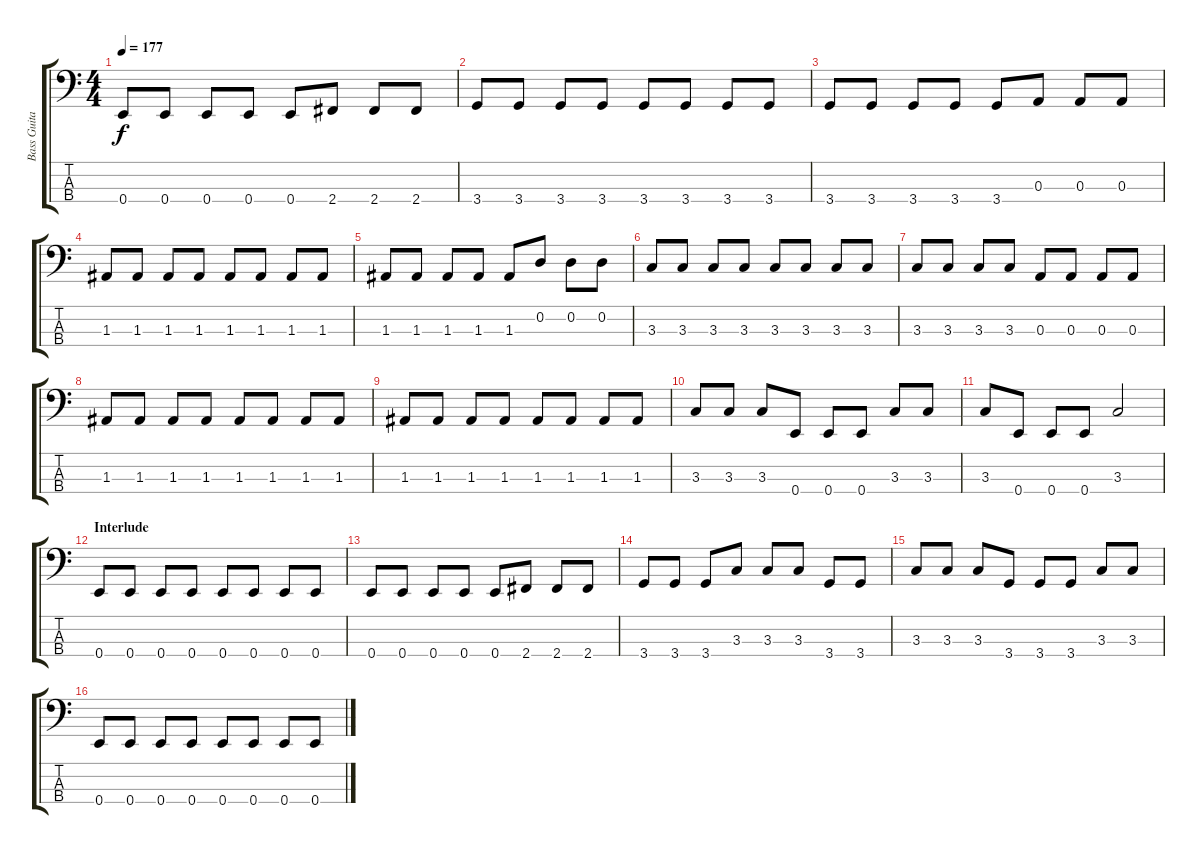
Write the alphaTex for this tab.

\track ("Bass Guitar" "Bass Guita") {instrument electricbasspick}
\staff {score tabs}
\tuning (G2 D2 A1 E1) {hide}
\ts (4 4)
\tempo 177
\clef f4
\ks c
0.4.8{dy f} 0.4.8 0.4.8 0.4.8 0.4.8 2.4.8 2.4.8 2.4.8 |
3.4.8 3.4.8 3.4.8 3.4.8 3.4.8 3.4.8 3.4.8 3.4.8 |
3.4.8 3.4.8 3.4.8 3.4.8 3.4.8 0.3.8 0.3.8 0.3.8 |
1.3.8 1.3.8 1.3.8 1.3.8 1.3.8 1.3.8 1.3.8 1.3.8 |
1.3.8 1.3.8 1.3.8 1.3.8 1.3.8 0.2.8 0.2.8 0.2.8 |
3.3.8 3.3.8 3.3.8 3.3.8 3.3.8 3.3.8 3.3.8 3.3.8 |
3.3.8 3.3.8 3.3.8 3.3.8 0.3.8 0.3.8 0.3.8 0.3.8 |
1.3.8 1.3.8 1.3.8 1.3.8 1.3.8 1.3.8 1.3.8 1.3.8 |
1.3.8 1.3.8 1.3.8 1.3.8 1.3.8 1.3.8 1.3.8 1.3.8 |
3.3.8 3.3.8 3.3.8 0.4.8 0.4.8 0.4.8 3.3.8 3.3.8 |
3.3.8 0.4.8 0.4.8 0.4.8 3.3.2 |
\section ("" "Interlude")
0.4.8 0.4.8 0.4.8 0.4.8 0.4.8 0.4.8 0.4.8 0.4.8 |
0.4.8 0.4.8 0.4.8 0.4.8 0.4.8 2.4.8 2.4.8 2.4.8 |
3.4.8 3.4.8 3.4.8 3.3.8 3.3.8 3.3.8 3.4.8 3.4.8 |
3.3.8 3.3.8 3.3.8 3.4.8 3.4.8 3.4.8 3.3.8 3.3.8 |
0.4.8 0.4.8 0.4.8 0.4.8 0.4.8 0.4.8 0.4.8 0.4.8
